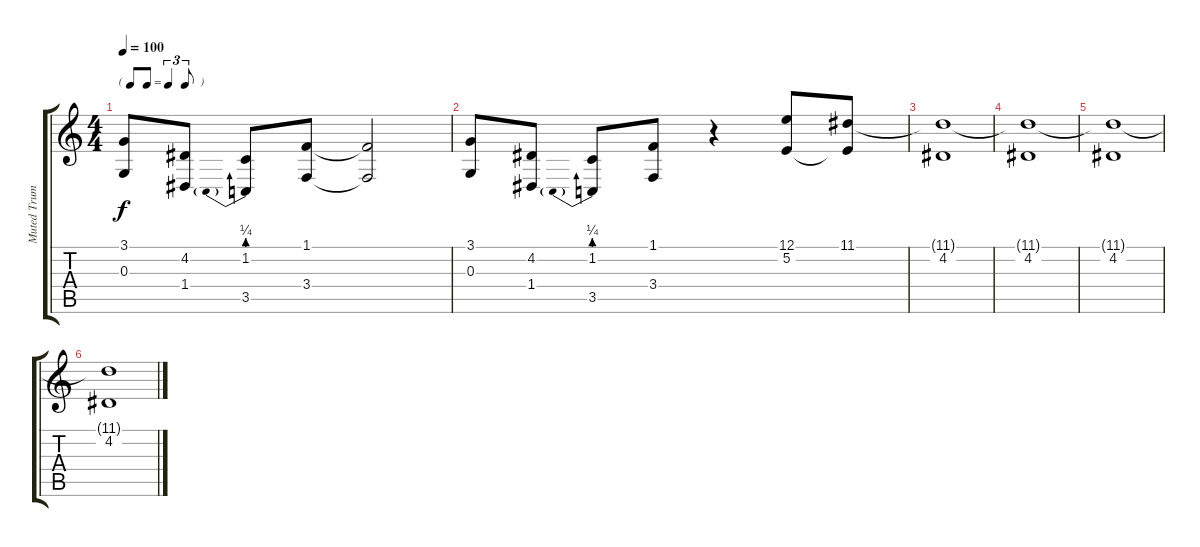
\track ("Muted Trumpets" "Muted Trum") {instrument mutedtrumpet}
\staff {score tabs}
\tuning (E4 B3 G3 D3 A2 E2) {hide}
\ts (4 4)
\tf triplet8th
\tempo 100
\clef g2
\ks c
(3.1 0.3).8{dy f} (4.2 1.4).8 (1.2 3.5{be (prebend 0 1 60 1)}).8 (1.1 3.4).8 (1.1{t} 3.4{t}).2 |
(3.1 0.3).8 (4.2 1.4).8 (1.2 3.5{be (prebend 0 1 60 1)}).8 (1.1 3.4).8 r.4 (12.1 5.2).8 (11.1 5.2{t}).8 |
(11.1{t} 4.2).1 |
(11.1{t} 4.2).1 |
(11.1{t} 4.2).1 |
(11.1{t} 4.2).1
